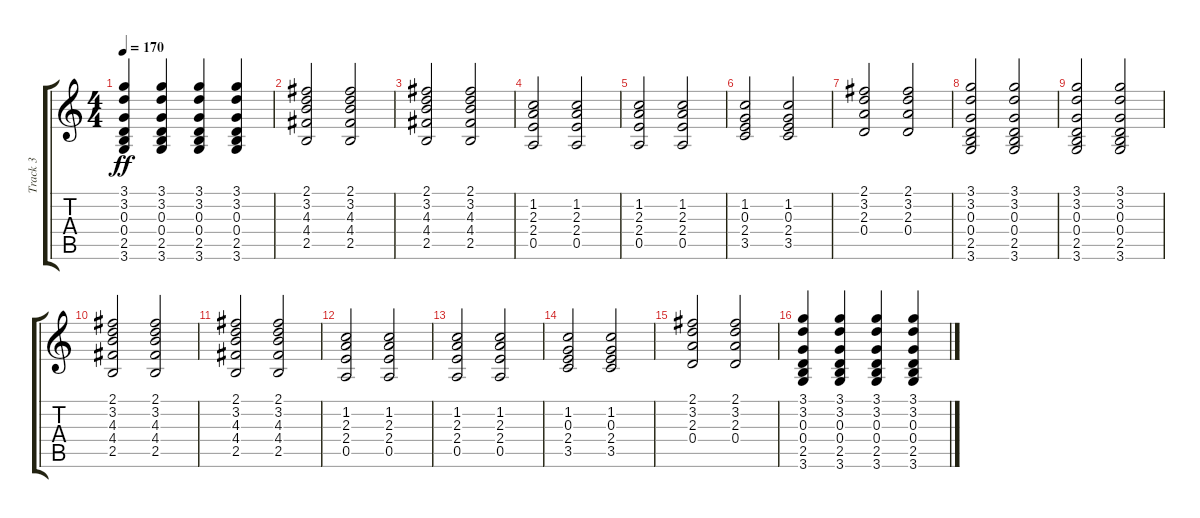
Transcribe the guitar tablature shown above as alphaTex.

\track ("Track 3" "Track 3") {instrument electricguitarclean}
\staff {score tabs}
\tuning (E4 B3 G3 D3 A2 E2) {hide}
\ts (4 4)
\tempo 170
\clef g2
\ks c
(3.1 3.2 0.3 0.4 2.5 3.6).4{dy ff} (3.1 3.2 0.3 0.4 2.5 3.6).4 (3.1 3.2 0.3 0.4 2.5 3.6).4 (3.1 3.2 0.3 0.4 2.5 3.6).4 |
(2.1 3.2 4.3 4.4 2.5).2 (2.1 3.2 4.3 4.4 2.5).2 |
(2.1 3.2 4.3 4.4 2.5).2 (2.1 3.2 4.3 4.4 2.5).2 |
(1.2 2.3 2.4 0.5).2 (1.2 2.3 2.4 0.5).2 |
(1.2 2.3 2.4 0.5).2 (1.2 2.3 2.4 0.5).2 |
(1.2 0.3 2.4 3.5).2 (1.2 0.3 2.4 3.5).2 |
(2.1 3.2 2.3 0.4).2 (2.1 3.2 2.3 0.4).2 |
(3.1 3.2 0.3 0.4 2.5 3.6).2 (3.1 3.2 0.3 0.4 2.5 3.6).2 |
(3.1 3.2 0.3 0.4 2.5 3.6).2 (3.1 3.2 0.3 0.4 2.5 3.6).2 |
(2.1 3.2 4.3 4.4 2.5).2 (2.1 3.2 4.3 4.4 2.5).2 |
(2.1 3.2 4.3 4.4 2.5).2 (2.1 3.2 4.3 4.4 2.5).2 |
(1.2 2.3 2.4 0.5).2 (1.2 2.3 2.4 0.5).2 |
(1.2 2.3 2.4 0.5).2 (1.2 2.3 2.4 0.5).2 |
(1.2 0.3 2.4 3.5).2 (1.2 0.3 2.4 3.5).2 |
(2.1 3.2 2.3 0.4).2 (2.1 3.2 2.3 0.4).2 |
(3.1 3.2 0.3 0.4 2.5 3.6).4 (3.1 3.2 0.3 0.4 2.5 3.6).4 (3.1 3.2 0.3 0.4 2.5 3.6).4 (3.1 3.2 0.3 0.4 2.5 3.6).4
